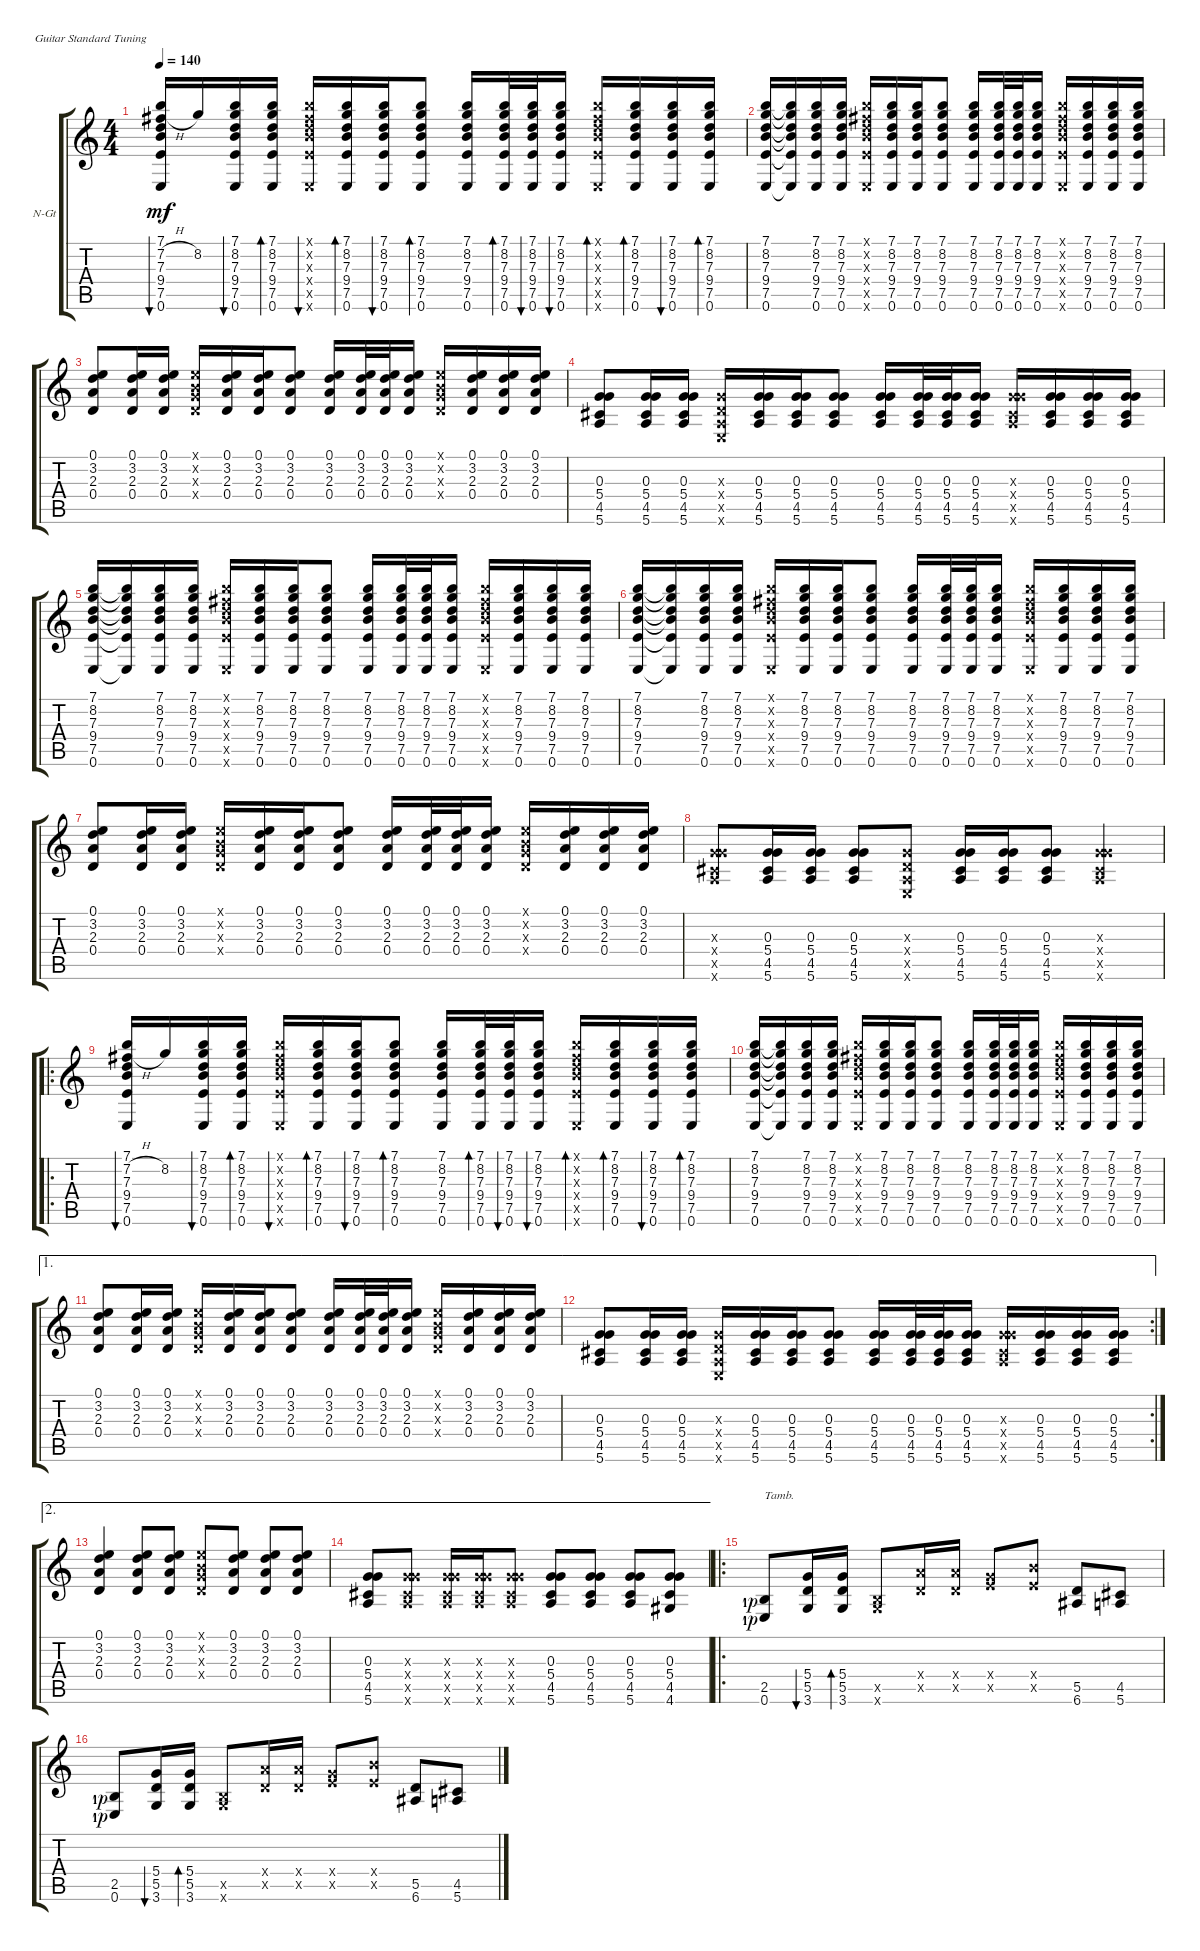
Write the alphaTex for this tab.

\defaultSystemsLayout 4
\bracketExtendMode groupsimilarinstruments
\firstSystemTrackNameOrientation horizontal
\otherSystemsTrackNameOrientation horizontal
\track ("Nylon Guitar" "N-Gt") {instrument acousticguitarnylon}
\staff {score tabs}
\tuning (E4 B3 G3 D3 A2 E2)
\ts (4 4)
\tempo 140
\clef g2
\scale
0.653631
\ks c
(7.1 7.2{h} 7.3 9.4 7.5 0.6).16{bu 30 dy mf instrument acousticguitarnylon} 8.2.16 (7.1 8.2 7.3 9.4 7.5 0.6).16{bu 30} (7.1 8.2 7.3 9.4 7.5 0.6).16{bd 30} (7.1{x} 7.2{x} 7.3{x} 9.4{x} 7.5{x} 0.6{x}).16{bu 30} (7.1 8.2 7.3 9.4 7.5 0.6).16{bd 30} (7.1 8.2 7.3 9.4 7.5 0.6).16{bu 30} (7.1 8.2 7.3 9.4 7.5 0.6).8{bd 30} (7.1 8.2 7.3 9.4 7.5 0.6).16 (8.2 7.1 7.3 9.4 7.5 0.6).32{bd 30} (7.1 8.2 7.3 9.4 7.5 0.6).32{bu 30} (7.1 8.2 7.3 9.4 7.5 0.6).16{bu 30} (7.1{x} 7.2{x} 7.3{x} 9.4{x} 7.5{x} 0.6{x}).16{bd 30} (7.1 8.2 7.3 9.4 7.5 0.6).16{bd 30} (7.1 8.2 7.3 9.4 7.5 0.6).16{bu 30} (7.1 8.2 7.3 9.4 7.5 0.6).16{bd 30} |
\scale
0.346369 (7.1 8.2 7.3 9.4 7.5 0.6).16 (8.2{t} 7.1{t} 7.3{t} 9.4{t} 7.5{t} 0.6{t}).16 (7.1 8.2 7.3 9.4 7.5 0.6).16 (7.1 8.2 7.3 9.4 7.5 0.6).16 (7.1{x} 7.2{x} 7.3{x} 9.4{x} 7.5{x} 0.6{x}).16 (7.1 8.2 7.3 9.4 7.5 0.6).16 (7.1 8.2 7.3 9.4 7.5 0.6).16 (7.1 8.2 7.3 9.4 7.5 0.6).8 (8.2 7.1 7.3 9.4 7.5 0.6).16 (7.1 8.2 7.3 9.4 7.5 0.6).32 (7.1 8.2 7.3 9.4 7.5 0.6).32 (7.1 8.2 7.3 9.4 7.5 0.6).16 (7.1{x} 7.2{x} 7.3{x} 9.4{x} 7.5{x} 0.6{x}).16 (7.1 8.2 7.3 9.4 7.5 0.6).16 (7.1 8.2 7.3 9.4 7.5 0.6).16 (7.1 8.2 7.3 9.4 7.5 0.6).16 |
\scale
0.5 (0.1 3.2 2.3 0.4).8 (0.1 3.2 2.3 0.4).16 (0.1 3.2 2.3 0.4).16 (0.4{x} 0.3{x} 0.2{x} 0.1{x}).16 (0.1 3.2 2.3 0.4).16 (0.1 3.2 2.3 0.4).16 (0.1 3.2 2.3 0.4).8 (0.1 3.2 2.3 0.4).16 (0.1 3.2 2.3 0.4).32 (0.1 3.2 2.3 0.4).32 (0.1 3.2 2.3 0.4).16 (0.4{x} 0.3{x} 0.2{x} 0.1{x}).16 (0.1 3.2 2.3 0.4).16 (0.1 3.2 2.3 0.4).16 (0.1 3.2 2.3 0.4).16 |
\scale
0.5 (5.6 4.5 5.4 0.3).8 (5.6 4.5 5.4 0.3).16 (5.6 4.5 5.4 0.3).16 (0.6{x} 0.5{x} 0.4{x} 0.3{x}).16 (5.6 4.5 5.4 0.3).16 (5.6 4.5 5.4 0.3).16 (5.6 4.5 5.4 0.3).8 (5.6 4.5 5.4 0.3).16 (5.6 4.5 5.4 0.3).32 (0.3 5.4 4.5 5.6).32 (5.6 4.5 5.4 0.3).16 (5.6{x} 4.5{x} 5.4{x} 0.3{x}).16 (5.6 4.5 5.4 0.3).16 (5.6 4.5 5.4 0.3).16 (5.6 4.5 5.4 0.3).16 |
\scale
0.5 (7.1 8.2 7.3 9.4 7.5 0.6).16 (8.2{t} 7.1{t} 7.3{t} 9.4{t} 7.5{t} 0.6{t}).16 (7.1 8.2 7.3 9.4 7.5 0.6).16 (7.1 8.2 7.3 9.4 7.5 0.6).16 (7.1{x} 7.2{x} 7.3{x} 9.4{x} 7.5{x} 0.6{x}).16 (7.1 8.2 7.3 9.4 7.5 0.6).16 (7.1 8.2 7.3 9.4 7.5 0.6).16 (7.1 8.2 7.3 9.4 7.5 0.6).8 (7.1 8.2 7.3 9.4 7.5 0.6).16 (8.2 7.1 7.3 9.4 7.5 0.6).32 (7.1 8.2 7.3 9.4 7.5 0.6).32 (7.1 8.2 7.3 9.4 7.5 0.6).16 (7.1{x} 7.2{x} 7.3{x} 9.4{x} 7.5{x} 0.6{x}).16 (7.1 8.2 7.3 9.4 7.5 0.6).16 (7.1 8.2 7.3 9.4 7.5 0.6).16 (7.1 8.2 7.3 9.4 7.5 0.6).16 |
\scale
0.5 (7.1 8.2 7.3 9.4 7.5 0.6).16 (8.2{t} 7.1{t} 7.3{t} 9.4{t} 7.5{t} 0.6{t}).16 (7.1 8.2 7.3 9.4 7.5 0.6).16 (7.1 8.2 7.3 9.4 7.5 0.6).16 (7.1{x} 7.2{x} 7.3{x} 9.4{x} 7.5{x} 0.6{x}).16 (7.1 8.2 7.3 9.4 7.5 0.6).16 (7.1 8.2 7.3 9.4 7.5 0.6).16 (7.1 8.2 7.3 9.4 7.5 0.6).8 (7.1 8.2 7.3 9.4 7.5 0.6).16 (8.2 7.1 7.3 9.4 7.5 0.6).32 (7.1 8.2 7.3 9.4 7.5 0.6).32 (7.1 8.2 7.3 9.4 7.5 0.6).16 (7.1{x} 7.2{x} 7.3{x} 9.4{x} 7.5{x} 0.6{x}).16 (7.1 8.2 7.3 9.4 7.5 0.6).16 (7.1 8.2 7.3 9.4 7.5 0.6).16 (7.1 8.2 7.3 9.4 7.5 0.6).16 |
\scale
0.5 (0.1 3.2 2.3 0.4).8 (0.1 3.2 2.3 0.4).16 (0.1 3.2 2.3 0.4).16 (0.4{x} 0.3{x} 0.2{x} 0.1{x}).16 (0.1 3.2 2.3 0.4).16 (0.1 3.2 2.3 0.4).16 (0.1 3.2 2.3 0.4).8 (0.4 2.3 3.2 0.1).16 (0.1 3.2 2.3 0.4).32 (0.1 3.2 2.3 0.4).32 (0.1 3.2 2.3 0.4).16 (0.4{x} 0.3{x} 0.2{x} 0.1{x}).16 (0.1 3.2 2.3 0.4).16 (0.1 3.2 2.3 0.4).16 (0.1 3.2 2.3 0.4).16 |
\scale
0.5 (5.6{x} 4.5{x} 5.4{x} 0.3{x}).8 (5.6 4.5 5.4 0.3).16 (5.6 4.5 5.4 0.3).16 (4.5 5.4 0.3 5.6).8 (0.6{x} 0.5{x} 0.4{x} 0.3{x}).8 (5.6 4.5 5.4 0.3).16 (5.6 4.5 5.4 0.3).16 (5.6 4.5 5.4 0.3).8 (5.6{x} 4.5{x} 5.4{x} 0.3{x}).4 |
\ro
\scale
0.544118 (7.1 7.2{h} 7.3 9.4 7.5 0.6).16{bu 30} 8.2.16 (7.1 8.2 7.3 9.4 7.5 0.6).16{bu 30} (7.1 8.2 7.3 9.4 7.5 0.6).16{bd 30} (7.1{x} 7.2{x} 7.3{x} 9.4{x} 7.5{x} 0.6{x}).16{bu 30} (7.1 8.2 7.3 9.4 7.5 0.6).16{bd 30} (7.1 8.2 7.3 9.4 7.5 0.6).16{bu 30} (7.1 8.2 7.3 9.4 7.5 0.6).8{bd 30} (7.1 8.2 7.3 9.4 7.5 0.6).16 (8.2 7.1 7.3 9.4 7.5 0.6).32{bd 30} (7.1 8.2 7.3 9.4 7.5 0.6).32{bu 30} (7.1 8.2 7.3 9.4 7.5 0.6).16{bu 30} (7.1{x} 7.2{x} 7.3{x} 9.4{x} 7.5{x} 0.6{x}).16{bd 30} (7.1 8.2 7.3 9.4 7.5 0.6).16{bd 30} (7.1 8.2 7.3 9.4 7.5 0.6).16{bu 30} (7.1 8.2 7.3 9.4 7.5 0.6).16{bd 30} |
\scale
0.455882 (7.1 8.2 7.3 9.4 7.5 0.6).16 (8.2{t} 7.1{t} 7.3{t} 9.4{t} 7.5{t} 0.6{t}).16 (7.1 8.2 7.3 9.4 7.5 0.6).16 (7.1 8.2 7.3 9.4 7.5 0.6).16 (7.1{x} 7.2{x} 7.3{x} 9.4{x} 7.5{x} 0.6{x}).16 (7.1 8.2 7.3 9.4 7.5 0.6).16 (7.1 8.2 7.3 9.4 7.5 0.6).16 (7.1 8.2 7.3 9.4 7.5 0.6).8 (8.2 7.1 7.3 9.4 7.5 0.6).16 (7.1 8.2 7.3 9.4 7.5 0.6).32 (7.1 8.2 7.3 9.4 7.5 0.6).32 (7.1 8.2 7.3 9.4 7.5 0.6).16 (7.1{x} 7.2{x} 7.3{x} 9.4{x} 7.5{x} 0.6{x}).16 (7.1 8.2 7.3 9.4 7.5 0.6).16 (7.1 8.2 7.3 9.4 7.5 0.6).16 (7.1 8.2 7.3 9.4 7.5 0.6).16 |
\ae 1
\scale
0.476923 (0.1 3.2 2.3 0.4).8 (0.1 3.2 2.3 0.4).16 (0.1 3.2 2.3 0.4).16 (0.4{x} 0.3{x} 0.2{x} 0.1{x}).16 (0.1 3.2 2.3 0.4).16 (0.1 3.2 2.3 0.4).16 (0.1 3.2 2.3 0.4).8 (0.1 3.2 2.3 0.4).16 (0.1 3.2 2.3 0.4).32 (0.1 3.2 2.3 0.4).32 (0.1 3.2 2.3 0.4).16 (0.4{x} 0.3{x} 0.2{x} 0.1{x}).16 (0.1 3.2 2.3 0.4).16 (0.1 3.2 2.3 0.4).16 (0.1 3.2 2.3 0.4).16 |
\ae 1
\rc 2
\scale
0.523077 (5.6 4.5 5.4 0.3).8 (5.6 4.5 5.4 0.3).16 (5.6 4.5 5.4 0.3).16 (0.6{x} 0.5{x} 0.4{x} 0.3{x}).16 (5.6 4.5 5.4 0.3).16 (5.6 4.5 5.4 0.3).16 (5.6 4.5 5.4 0.3).8 (5.6 4.5 5.4 0.3).16 (5.6 4.5 5.4 0.3).32 (0.3 5.4 4.5 5.6).32 (5.6 4.5 5.4 0.3).16 (5.6{x} 4.5{x} 5.4{x} 0.3{x}).16 (5.6 4.5 5.4 0.3).16 (5.6 4.5 5.4 0.3).16 (5.6 4.5 5.4 0.3).16 |
\ae 2
\scale
0.5 (0.1 3.2 2.3 0.4).4 (0.1 3.2 2.3 0.4).8 (0.1 3.2 2.3 0.4).8 (0.4{x} 0.3{x} 0.2{x} 0.1{x}).8 (0.1 3.2 2.3 0.4).8 (0.1 3.2 2.3 0.4).8 (0.1 3.2 2.3 0.4).8 |
\ae 2
\scale
0.5 (5.6 4.5 5.4 0.3).8 (5.6{x} 4.5{x} 5.4{x} 0.3{x}).8 (5.6{x} 4.5{x} 5.4{x} 0.3{x}).16 (5.6{x} 4.5{x} 5.4{x} 0.3{x}).16 (5.6{x} 4.5{x} 5.4{x} 0.3{x}).8 (5.6 4.5 5.4 0.3).8 (5.6 4.5 5.4 0.3).8 (5.6 4.5 5.4 0.3).8 (4.6 4.5 5.4 0.3).8 |
\ro
\scale
0.544118 (0.6{lf 2 rf 1} 2.5{lf 2 rf 1}).8{txt "Tamb."} (5.5 3.6 5.4).16{bu 30} (3.6 5.5 5.4).16{bd 30} (3.6{x} 2.5{x}).8 (5.5{x} 7.4{x}).16 (5.5{x} 7.4{x}).16 (5.4{x} 7.5{x}).8 (9.4{x} 7.5{x}).8 (6.6 5.5).8 (5.6 4.5).8 |
\scale
0.455882 (0.6{lf 2 rf 1} 2.5{lf 2 rf 1}).8 (5.5 3.6 5.4).16{bu 30} (3.6 5.5 5.4).16{bd 30} (3.6{x} 2.5{x}).8 (5.5{x} 7.4{x}).16 (5.5{x} 7.4{x}).16 (5.4{x} 7.5{x}).8 (9.4{x} 7.5{x}).8 (6.6 5.5).8 (5.6 4.5).8
